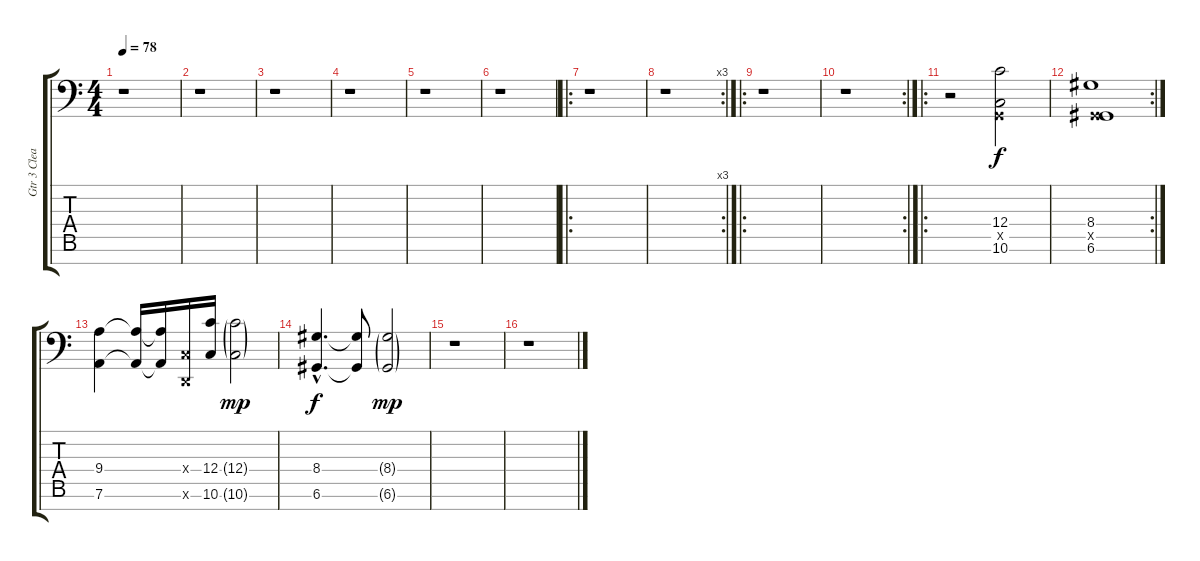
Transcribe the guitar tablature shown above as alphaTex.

\track ("Gtr 3 Clean w/harmonizer effect" "Gtr 3 Clea") {instrument lead2sawtooth}
\staff {score tabs}
\tuning (D4 A3 F3 C3 G2 D2 A1) {hide}
\ts (4 4)
\tempo 78
\clef f4
\ks c
r.1{dy f} |
r.1 |
r.1 |
r.1 |
r.1 |
r.1 |
\ro
r.1 |
\rc 3
r.1 |
\ro
r.1 |
\rc 2
r.1 |
\ro
r.2 (12.4 0.5{x} 10.6).2 |
\rc 2
(8.4 0.5{x} 6.6).1 |
(9.4 7.6).4 (9.4{t} 7.6{t}).16 (9.4{t} 7.6{t}).16 (0.4{x} 0.6{x}).16 (12.4 10.6).16 (12.4{g} 10.6{g}).2{dy mp} |
(8.4{hac} 6.6{hac}).4{d dy f} (8.4{t} 6.6{t}).8 (8.4{g} 6.6{g}).2{dy mp} |
r.1 |
r.1
